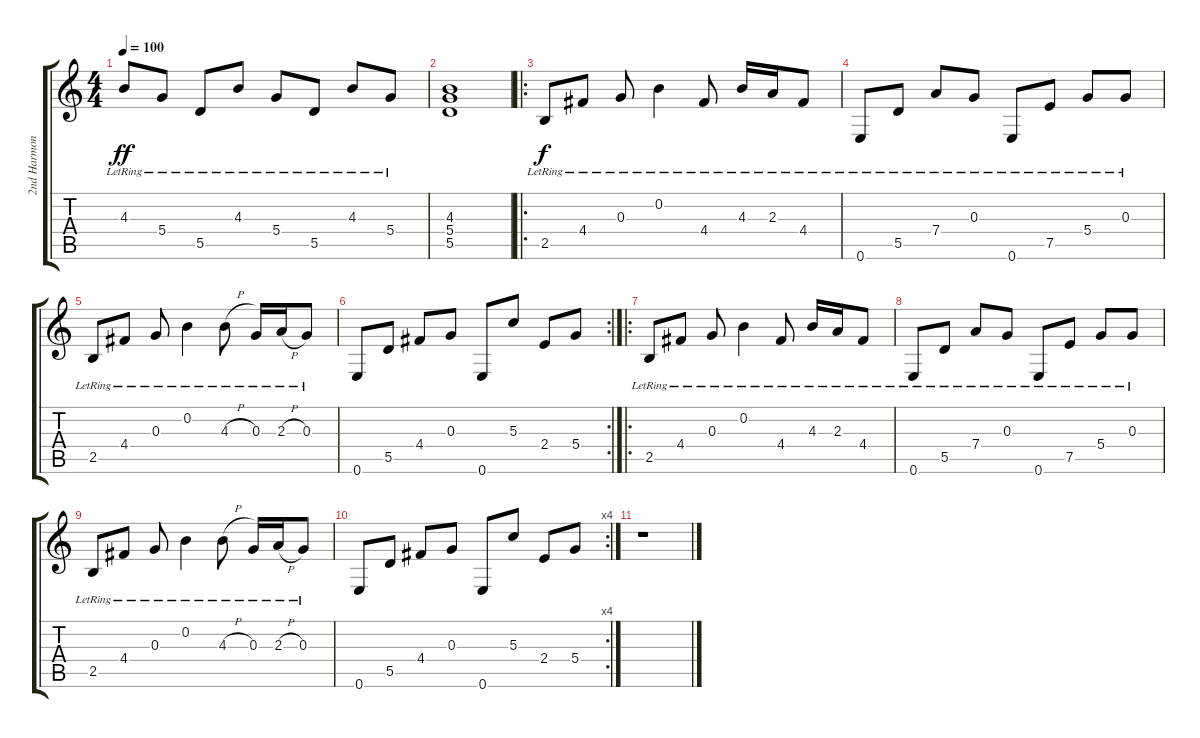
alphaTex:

\track ("2nd Harmony" "2nd Harmon") {instrument acousticguitarsteel}
\staff {score tabs}
\tuning (E4 B3 G3 D3 A2 E2) {hide}
\ts (4 4)
\tempo 100
\clef g2
\ks c
4.3{lr}.8{dy ff} 5.4{lr}.8 5.5{lr}.8 4.3{lr}.8 5.4{lr}.8 5.5{lr}.8 4.3{lr}.8 5.4{lr}.8 |
(4.3 5.4 5.5).1 |
\ro
2.5{lr}.8{dy f} 4.4{lr}.8 0.3{lr}.8 0.2{lr}.4 4.4{lr}.8 4.3{lr}.16 2.3{lr}.16 4.4{lr}.8 |
0.6{lr}.8 5.5{lr}.8 7.4{lr}.8 0.3{lr}.8 0.6{lr}.8 7.5{lr}.8 5.4{lr}.8 0.3{lr}.8 |
2.5{lr}.8 4.4{lr}.8 0.3{lr}.8 0.2{lr}.4 4.3{h lr}.8 0.3{lr}.16 2.3{h lr}.16 0.3{lr}.8 |
\rc 2
0.6.8 5.5.8 4.4.8 0.3.8 0.6.8 5.3.8 2.4.8 5.4.8 |
\ro
2.5{lr}.8 4.4{lr}.8 0.3{lr}.8 0.2{lr}.4 4.4{lr}.8 4.3{lr}.16 2.3{lr}.16 4.4{lr}.8 |
0.6{lr}.8 5.5{lr}.8 7.4{lr}.8 0.3{lr}.8 0.6{lr}.8 7.5{lr}.8 5.4{lr}.8 0.3{lr}.8 |
2.5{lr}.8 4.4{lr}.8 0.3{lr}.8 0.2{lr}.4 4.3{h lr}.8 0.3{lr}.16 2.3{h lr}.16 0.3{lr}.8 |
\rc 4
0.6.8 5.5.8 4.4.8 0.3.8 0.6.8 5.3.8 2.4.8 5.4.8 |
r.1
